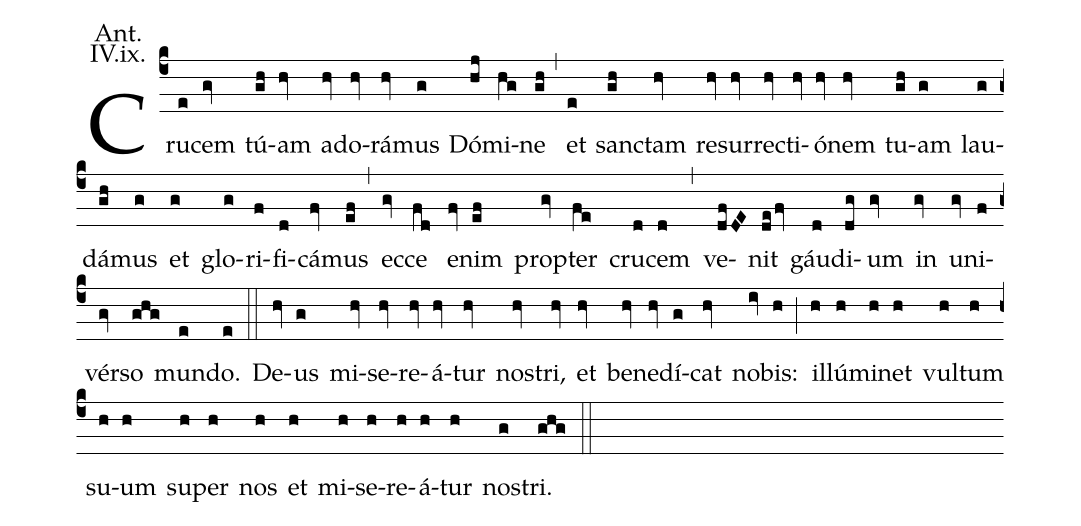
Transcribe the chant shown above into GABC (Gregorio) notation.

annotation: Ant.;
annotation: IV.ix.;
%%
(c4) Cru(e)cem(gv) tú(gh)am(hv) a(hv)do(hv)rá(hv)mus(g) Dó(hj)mi(hg)ne(gh) (,)
et(e) sanc(gh)tam(hv) re(hv)sur(hv)rec(hv)ti(hv)ó(hv)nem(hv) tu(gh)am(g) lau(g)dá(gh)mus(g) et(g) glo(g)ri(f)fi(d)cá(fv)mus(ef) (,)
ec(gv)ce(fd) e(fv)nim(ef) prop(gv)ter(fe) cru(d)cem(d) (,)
ve(dfDE)nit(defv) gáu(d)di(dg)um(gv) in(gv) u(gv)ni(f)vér(gv)so(ghg) mun(e)do.(e) (::)
De(hv)us(g) mi(hv)se(hv)re(hv)á(hv)tur(hv) nos(hv)tri,(hv) et(hv) be(hv)ne(hv)dí(g)cat(hv) no(iv)bis:(h) (;)
il(h)lú(h)mi(h)net(h) vul(h)tum(h) su(h)um(h) su(h)per(h) nos(h) et(h) mi(h)se(h)re(h)á(h)tur(h) nos(g)tri.(ghg) (::)
